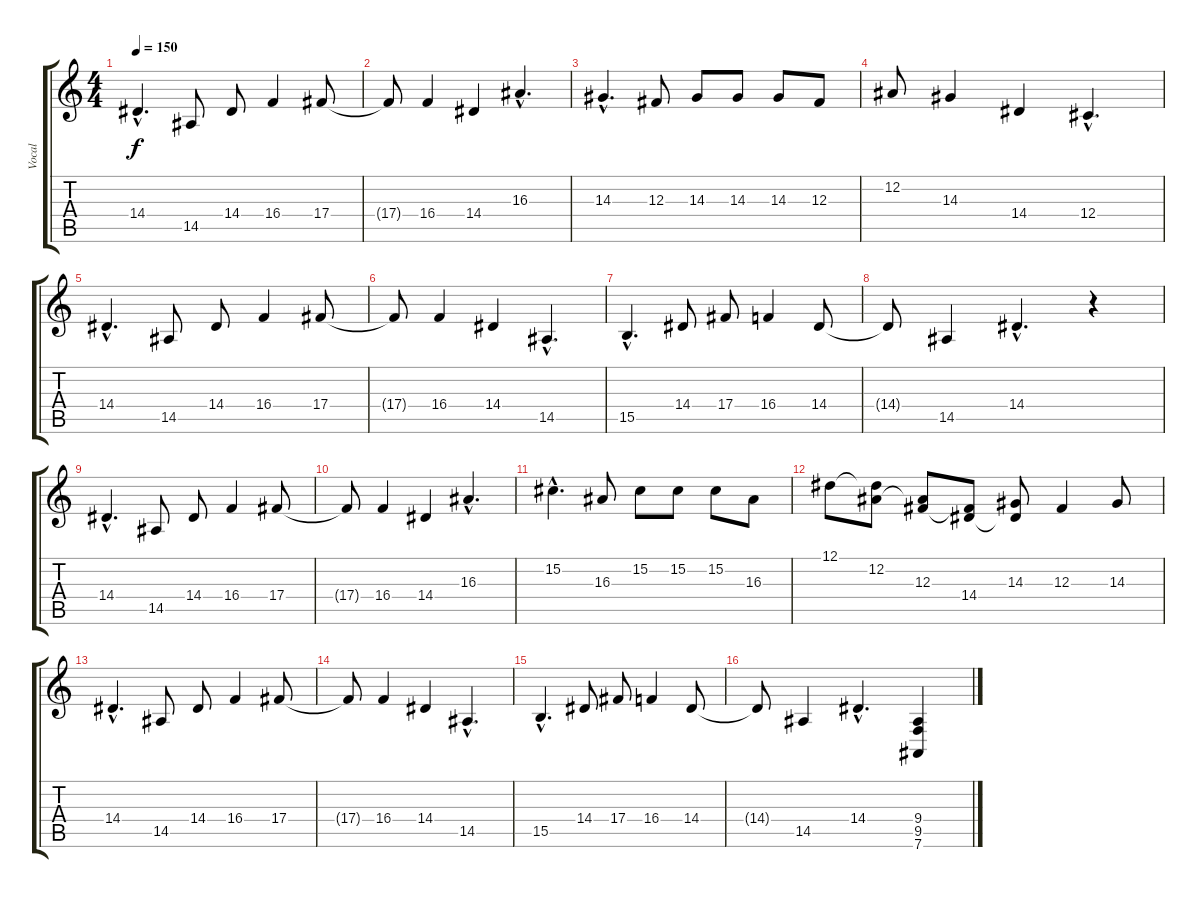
\track ("Vocal" "Vocal") {instrument violin}
\staff {score tabs}
\tuning (Eb4 Bb3 Gb3 Db3 Ab2 Eb2) {hide}
\ts (4 4)
\tempo 150
\clef g2
\ks c
14.4{hac}.4{d dy f} 14.5.8 14.4.8 16.4.4 17.4.8 |
17.4{t}.8 16.4.4 14.4.4 16.3{hac}.4{d} |
14.3{hac}.4{d} 12.3.8 14.3.8 14.3.8 14.3.8 12.3.8 |
12.2.8 14.3.4 14.4.4 12.4{hac}.4{d} |
14.4{hac}.4{d} 14.5.8 14.4.8 16.4.4 17.4.8 |
17.4{t}.8 16.4.4 14.4.4 14.5{hac}.4{d} |
15.5{hac}.4{d} 14.4.8 17.4.8 16.4.4 14.4.8 |
14.4{t}.8 14.5.4 14.4{hac}.4{d} r.4 |
14.4{hac}.4{d} 14.5.8 14.4.8 16.4.4 17.4.8 |
17.4{t}.8 16.4.4 14.4.4 16.3{hac}.4{d} |
15.2{hac}.4{d} 16.3.8 15.2.8 15.2.8 15.2.8 16.3.8 |
12.1.8 (12.1{t} 12.2).8 (12.2{t} 12.3).8 (12.3{t} 14.4).8 (14.3 14.4{t}).8 12.3.4 14.3.8 |
14.4{hac}.4{d} 14.5.8 14.4.8 16.4.4 17.4.8 |
17.4{t}.8 16.4.4 14.4.4 14.5{hac}.4{d} |
15.5{hac}.4{d} 14.4.8 17.4.8 16.4.4 14.4.8 |
14.4{t}.8 14.5.4 14.4{hac}.4{d} (9.4 9.5 7.6).4
